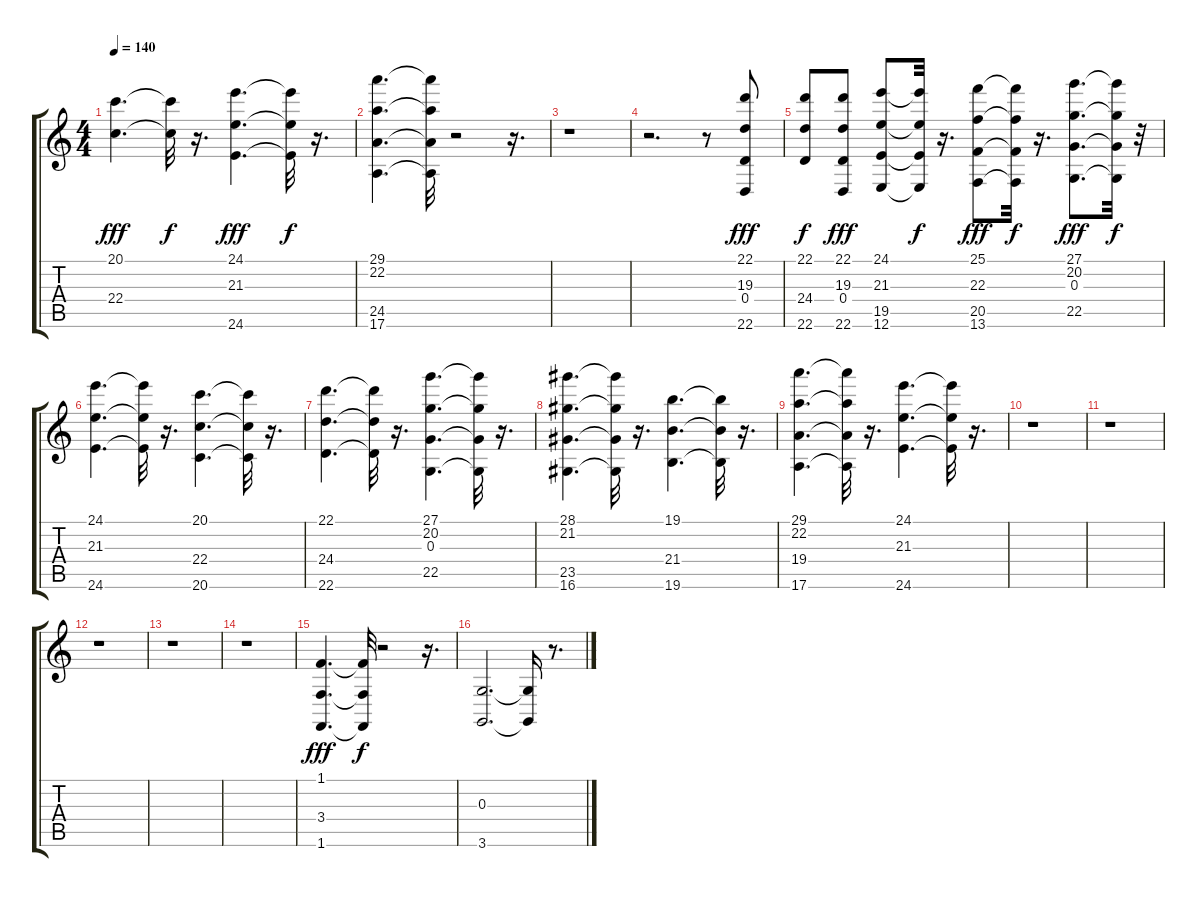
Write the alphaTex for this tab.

\track "" {instrument acousticgrandpiano}
\staff {score tabs}
\tuning (E4 B3 G3 D3 A2 E2) {hide}
\ts (4 4)
\tempo 140
\clef g2
\ks c
(20.1 22.4).4{d dy fff} (20.1{t} 22.4{t}).32{dy f} r.16{d} (24.1 21.3 24.6).4{d dy fff} (24.1{t} 21.3{t} 24.6{t}).32{dy f} r.16{d} |
(29.1 22.2 24.5 17.6).4{d} (29.1{t} 22.2{t} 24.5{t} 17.6{t}).32 r.2 r.16{d} |
r.1 |
r.2{d} r.8 (22.1 19.3 0.4 22.6).8{dy fff} |
(22.1 24.4 22.6).8{dy f} (22.1 19.3 0.4 22.6).8{dy fff} (24.1 21.3 19.5 12.6).8 (24.1{t} 21.3{t} 19.5{t} 12.6{t}).32{dy f} r.16{d} (25.1 22.3 20.5 13.6).8{dy fff} (25.1{t} 22.3{t} 20.5{t} 13.6{t}).32{dy f} r.16{d} (27.1 20.2 0.3 22.5).8{d dy fff} (27.1{t} 20.2{t} 0.3{t} 22.5{t}).32{dy f} r.32 |
(24.1 21.3 24.6).4{d} (24.1{t} 21.3{t} 24.6{t}).32 r.16{d} (20.1 22.4 20.6).4{d} (20.1{t} 22.4{t} 20.6{t}).32 r.16{d} |
(22.1 24.4 22.6).4{d} (22.1{t} 24.4{t} 22.6{t}).32 r.16{d} (27.1 20.2 0.3 22.5).4{d} (27.1{t} 20.2{t} 0.3{t} 22.5{t}).32 r.16{d} |
(28.1 21.2 23.5 16.6).4{d} (28.1{t} 21.2{t} 23.5{t} 16.6{t}).32 r.16{d} (19.1 21.4 19.6).4{d} (19.1{t} 21.4{t} 19.6{t}).32 r.16{d} |
(29.1 22.2 19.4 17.6).4{d} (29.1{t} 22.2{t} 19.4{t} 17.6{t}).32 r.16{d} (24.1 21.3 24.6).4{d} (24.1{t} 21.3{t} 24.6{t}).32 r.16{d} |
r.1 |
r.1 |
r.1 |
r.1 |
r.1 |
(1.1 3.4 1.6).4{d dy fff} (1.1{t} 3.4{t} 1.6{t}).32{dy f} r.2 r.16{d} |
(0.3 3.6).2{d} (0.3{t} 3.6{t}).16 r.8{d}
